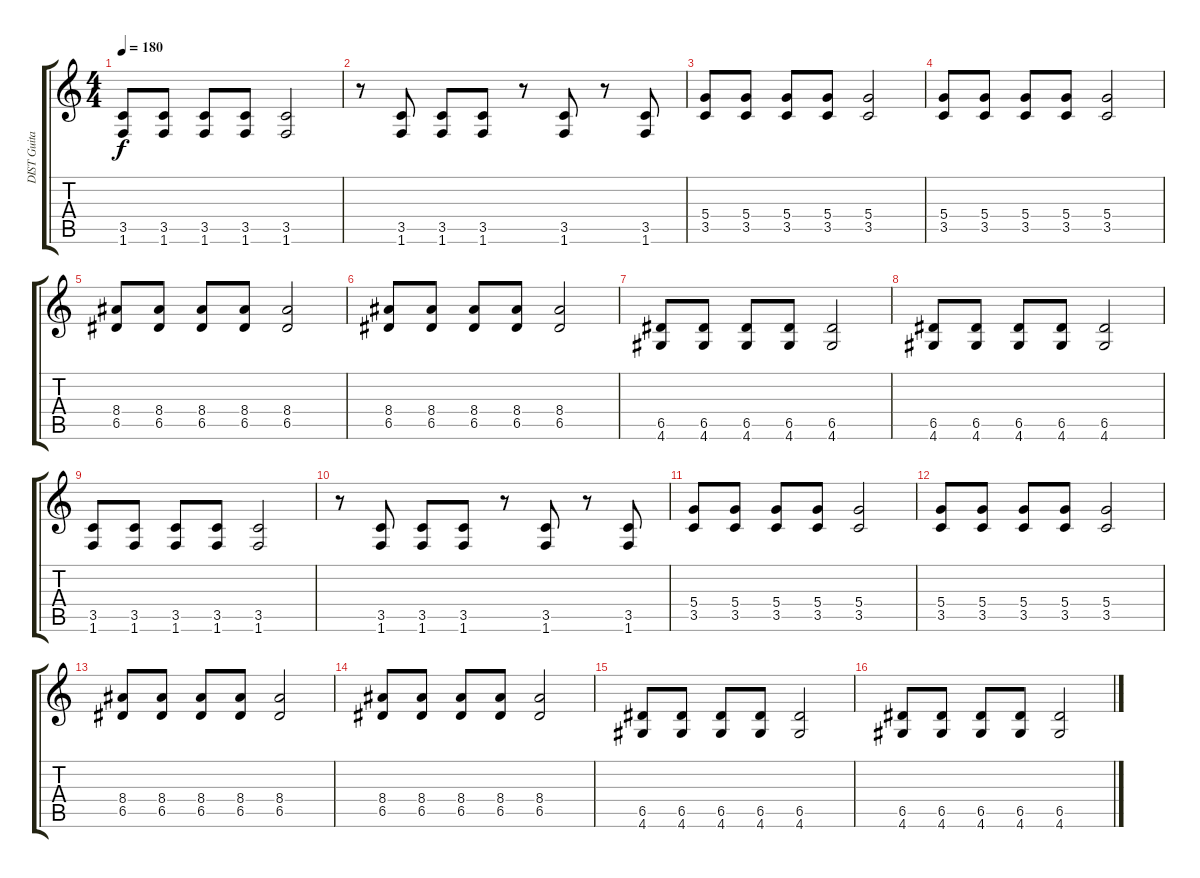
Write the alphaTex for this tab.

\track ("DIST Guitar 1" "DIST Guita") {instrument distortionguitar}
\staff {score tabs}
\tuning (E4 B3 G3 D3 A2 E2) {hide}
\ts (4 4)
\tempo 180
\clef g2
\ks c
(3.5 1.6).8{dy f} (3.5 1.6).8 (3.5 1.6).8 (3.5 1.6).8 (3.5 1.6).2 |
r.8 (3.5 1.6).8 (3.5 1.6).8 (3.5 1.6).8 r.8 (3.5 1.6).8 r.8 (3.5 1.6).8 |
(5.4 3.5).8 (5.4 3.5).8 (5.4 3.5).8 (5.4 3.5).8 (5.4 3.5).2 |
(5.4 3.5).8 (5.4 3.5).8 (5.4 3.5).8 (5.4 3.5).8 (5.4 3.5).2 |
(8.4 6.5).8 (8.4 6.5).8 (8.4 6.5).8 (8.4 6.5).8 (8.4 6.5).2 |
(8.4 6.5).8 (8.4 6.5).8 (8.4 6.5).8 (8.4 6.5).8 (8.4 6.5).2 |
(6.5 4.6).8 (6.5 4.6).8 (6.5 4.6).8 (6.5 4.6).8 (6.5 4.6).2 |
(6.5 4.6).8 (6.5 4.6).8 (6.5 4.6).8 (6.5 4.6).8 (6.5 4.6).2 |
(3.5 1.6).8 (3.5 1.6).8 (3.5 1.6).8 (3.5 1.6).8 (3.5 1.6).2 |
r.8 (3.5 1.6).8 (3.5 1.6).8 (3.5 1.6).8 r.8 (3.5 1.6).8 r.8 (3.5 1.6).8 |
(5.4 3.5).8 (5.4 3.5).8 (5.4 3.5).8 (5.4 3.5).8 (5.4 3.5).2 |
(5.4 3.5).8 (5.4 3.5).8 (5.4 3.5).8 (5.4 3.5).8 (5.4 3.5).2 |
(8.4 6.5).8 (8.4 6.5).8 (8.4 6.5).8 (8.4 6.5).8 (8.4 6.5).2 |
(8.4 6.5).8 (8.4 6.5).8 (8.4 6.5).8 (8.4 6.5).8 (8.4 6.5).2 |
(6.5 4.6).8 (6.5 4.6).8 (6.5 4.6).8 (6.5 4.6).8 (6.5 4.6).2 |
(6.5 4.6).8 (6.5 4.6).8 (6.5 4.6).8 (6.5 4.6).8 (6.5 4.6).2
